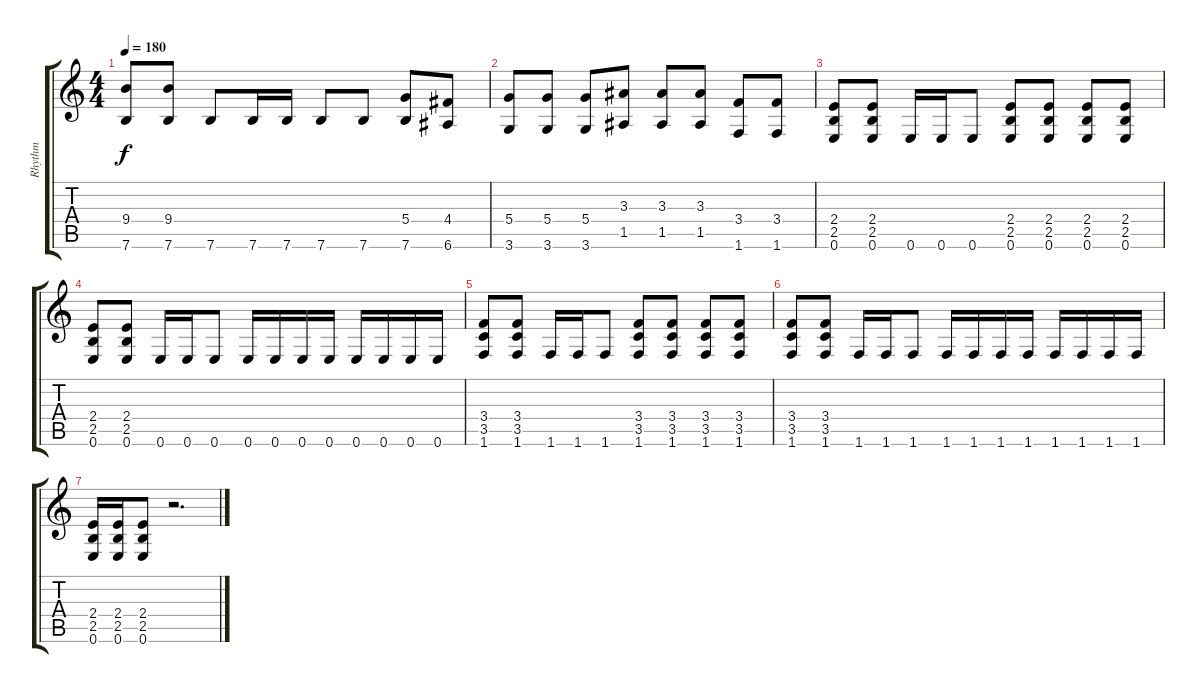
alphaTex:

\track ("Rhythm" "Rhythm") {instrument distortionguitar}
\staff {score tabs}
\tuning (E4 B3 G3 D3 A2 E2) {hide}
\ts (4 4)
\tempo 180
\clef g2
\ks c
(9.4 7.6).8{dy f} (9.4 7.6).8 7.6.8 7.6.16 7.6.16 7.6.8 7.6.8 (5.4 7.6).8 (4.4 6.6).8 |
(5.4 3.6).8 (5.4 3.6).8 (5.4 3.6).8 (3.3 1.5).8 (3.3 1.5).8 (3.3 1.5).8 (3.4 1.6).8 (3.4 1.6).8 |
(2.4 2.5 0.6).8 (2.4 2.5 0.6).8 0.6.16 0.6.16 0.6.8 (2.4 2.5 0.6).8 (2.4 2.5 0.6).8 (2.4 2.5 0.6).8 (2.4 2.5 0.6).8 |
(2.4 2.5 0.6).8 (2.4 2.5 0.6).8 0.6.16 0.6.16 0.6.8 0.6.16 0.6.16 0.6.16 0.6.16 0.6.16 0.6.16 0.6.16 0.6.16 |
(3.4 3.5 1.6).8 (3.4 3.5 1.6).8 1.6.16 1.6.16 1.6.8 (3.4 3.5 1.6).8 (3.4 3.5 1.6).8 (3.4 3.5 1.6).8 (3.4 3.5 1.6).8 |
(3.4 3.5 1.6).8 (3.4 3.5 1.6).8 1.6.16 1.6.16 1.6.8 1.6.16 1.6.16 1.6.16 1.6.16 1.6.16 1.6.16 1.6.16 1.6.16 |
(2.4 2.5 0.6).16 (2.4 2.5 0.6).16 (2.4 2.5 0.6).8 r.2{d}
